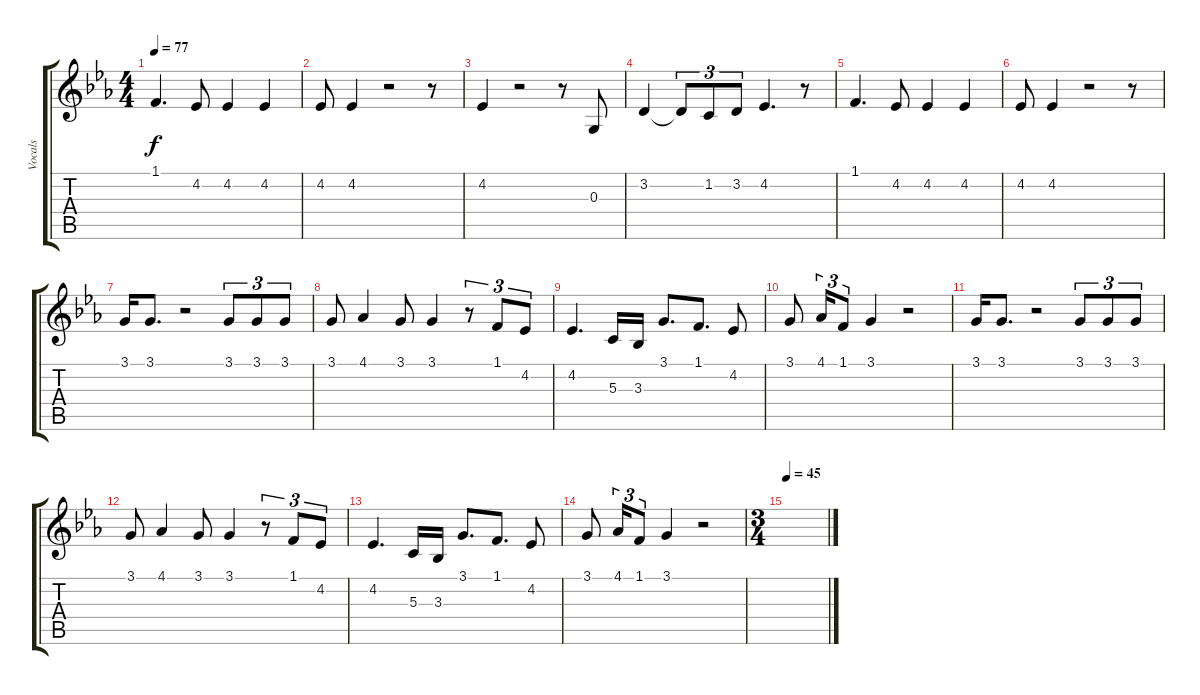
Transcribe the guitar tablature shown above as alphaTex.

\track ("Vocals" "Vocals") {instrument choiraahs}
\staff {score tabs}
\tuning (E4 B3 G3 D3 A2 E2) {hide}
\ts (4 4)
\tempo 77
\clef g2
\ks eb
1.1.4{d dy f} 4.2.8 4.2.4 4.2.4 |
4.2.8 4.2.4 r.2 r.8 |
4.2.4 r.2 r.8 0.3.8 |
3.2.4 3.2{t}.8{tu (3 2)} 1.2.8{tu (3 2)} 3.2.8{tu (3 2)} 4.2.4{d} r.8 |
1.1.4{d} 4.2.8 4.2.4 4.2.4 |
4.2.8 4.2.4 r.2 r.8 |
3.1.16 3.1.8{d} r.2 3.1.8{tu (3 2)} 3.1.8{tu (3 2)} 3.1.8{tu (3 2)} |
3.1.8 4.1.4 3.1.8 3.1.4 r.8{tu (3 2)} 1.1.8{tu (3 2)} 4.2.8{tu (3 2)} |
4.2.4{d} 5.3.16 3.3.16 3.1.8{d} 1.1.8{d} 4.2.8 |
3.1.8 4.1.16{tu (3 2)} 1.1.8{tu (3 2)} 3.1.4 r.2 |
3.1.16 3.1.8{d} r.2 3.1.8{tu (3 2)} 3.1.8{tu (3 2)} 3.1.8{tu (3 2)} |
3.1.8 4.1.4 3.1.8 3.1.4 r.8{tu (3 2)} 1.1.8{tu (3 2)} 4.2.8{tu (3 2)} |
4.2.4{d} 5.3.16 3.3.16 3.1.8{d} 1.1.8{d} 4.2.8 |
3.1.8 4.1.16{tu (3 2)} 1.1.8{tu (3 2)} 3.1.4 r.2 |
\ts (3 4)
\tempo 45
